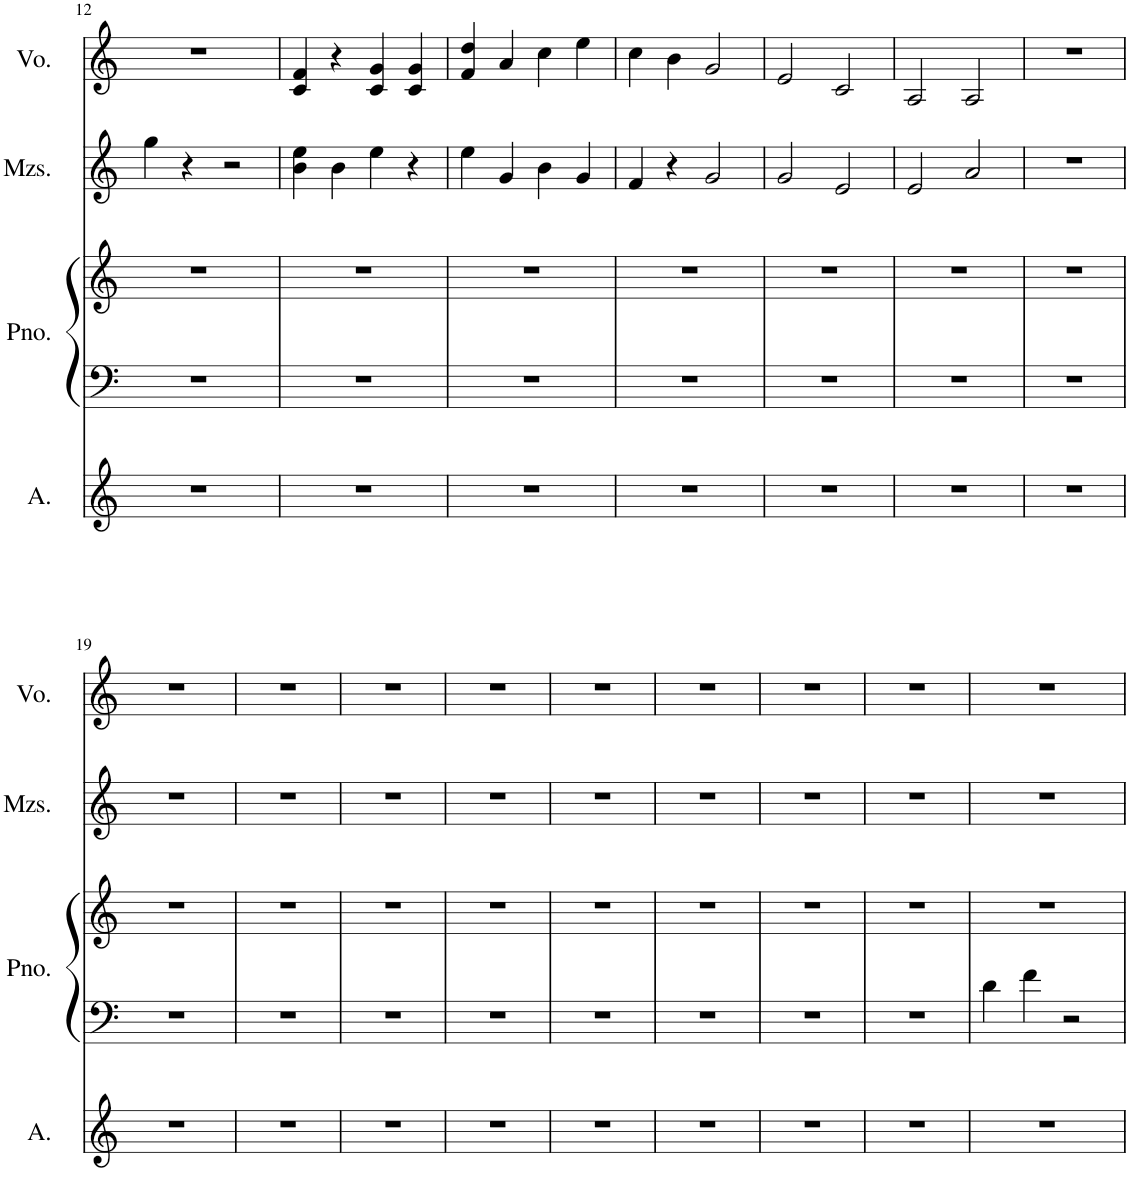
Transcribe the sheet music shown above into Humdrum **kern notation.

**kern	**kern	**kern	**kern	**kern
*part4	*part3	*part3	*part2	*part1
*staff5	*staff4	*staff3	*staff2	*staff1
*I"Alto	*I"Piano	*	*I"Mezzosoprano	*I"Voice
*I'A.	*I'Pno.	*	*I'Mzs.	*I'Vo.
!!LO:PB:g=z
*clefG2	*clefF4	*clefG2	*clefG2	*clefG2
*k[]	*k[]	*k[]	*k[]	*k[]
*M4/4	*M4/4	*M4/4	*M4/4	*M4/4
=12	=12	=12	=12	=12
1r	1r	1r	4gg\	1r
.	.	.	4r	.
.	.	.	2r	.
=13	=13	=13	=13	=13
1r	1r	1r	4b\ 4ee\	4c/ 4f/
.	.	.	4b\	4r
.	.	.	4ee\	4c/ 4g/
.	.	.	4r	4c/ 4g/
=14	=14	=14	=14	=14
1r	1r	1r	4ee\	4f/ 4dd/
.	.	.	4g/	4a/
.	.	.	4b\	4cc\
.	.	.	4g/	4ee\
=15	=15	=15	=15	=15
1r	1r	1r	4f/	4cc\
.	.	.	4r	4b\
.	.	.	2g/	2g/
=16	=16	=16	=16	=16
1r	1r	1r	2g/	2e/
.	.	.	2e/	2c/
=17	=17	=17	=17	=17
1r	1r	1r	2e/	2A/
.	.	.	2a/	2A/
=18	=18	=18	=18	=18
1r	1r	1r	1r	1r
!!LO:LB:g=z
=19	=19	=19	=19	=19
1r	1r	1r	1r	1r
=20	=20	=20	=20	=20
1r	1r	1r	1r	1r
=21	=21	=21	=21	=21
1r	1r	1r	1r	1r
=22	=22	=22	=22	=22
1r	1r	1r	1r	1r
=23	=23	=23	=23	=23
1r	1r	1r	1r	1r
=24	=24	=24	=24	=24
1r	1r	1r	1r	1r
=25	=25	=25	=25	=25
1r	1r	1r	1r	1r
=26	=26	=26	=26	=26
1r	1r	1r	1r	1r
=27	=27	=27	=27	=27
1r	4d\	1r	1r	1r
.	4f\	.	.	.
.	2r	.	.	.
=	=	=	=	=
*-	*-	*-	*-	*-
